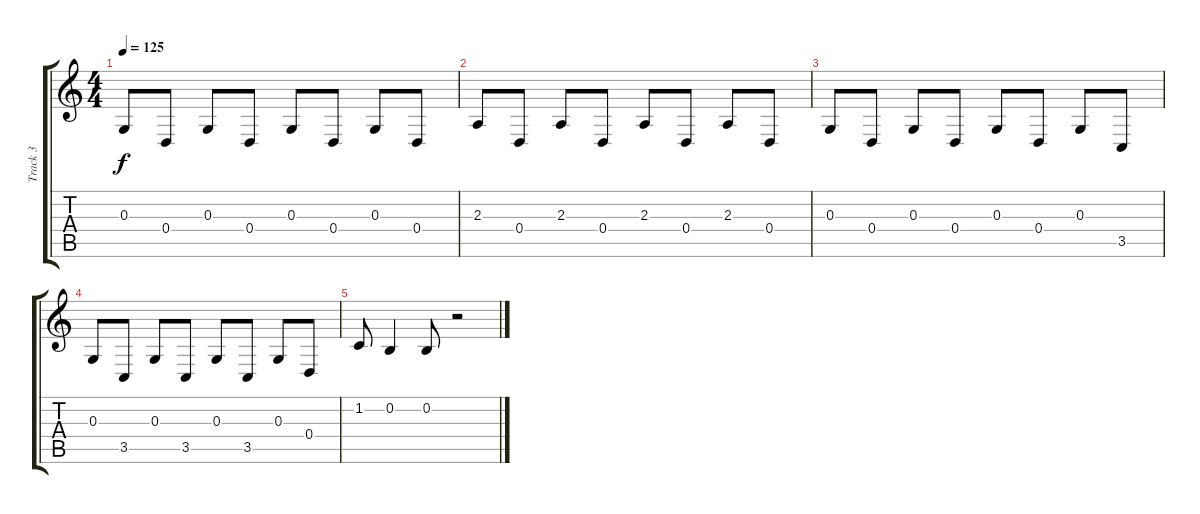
\track ("Track 3" "Track 3") {instrument acousticgrandpiano}
\staff {score tabs}
\tuning (E4 B3 G3 D3 A2 E2) {hide}
\ts (4 4)
\tempo 125
\clef g2
\ks c
0.3.8{dy f} 0.4.8 0.3.8 0.4.8 0.3.8 0.4.8 0.3.8 0.4.8 |
2.3.8 0.4.8 2.3.8 0.4.8 2.3.8 0.4.8 2.3.8 0.4.8 |
0.3.8 0.4.8 0.3.8 0.4.8 0.3.8 0.4.8 0.3.8 3.5.8 |
0.3.8 3.5.8 0.3.8 3.5.8 0.3.8 3.5.8 0.3.8 0.4.8 |
1.2.8 0.2.4 0.2.8 r.2
